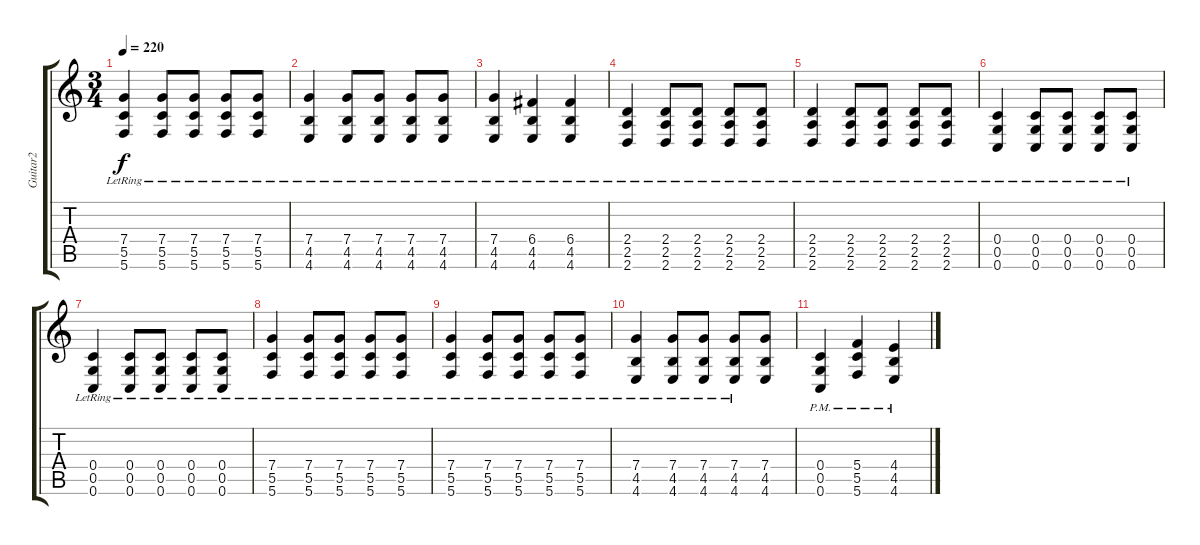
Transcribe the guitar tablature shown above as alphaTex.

\track ("Guitar2" "Guitar2") {instrument distortionguitar}
\staff {score tabs}
\tuning (D4 A3 F3 C3 G2 C2) {hide}
\ts (3 4)
\tempo 220
\clef g2
\ks c
(7.4{lr} 5.5{lr} 5.6{lr}).4{dy f} (7.4{lr} 5.5{lr} 5.6{lr}).8 (7.4{lr} 5.5{lr} 5.6{lr}).8 (7.4{lr} 5.5{lr} 5.6{lr}).8 (7.4{lr} 5.5{lr} 5.6{lr}).8 |
(7.4{lr} 4.5{lr} 4.6{lr}).4 (7.4{lr} 4.5{lr} 4.6{lr}).8 (7.4{lr} 4.5{lr} 4.6{lr}).8 (7.4{lr} 4.5{lr} 4.6{lr}).8 (7.4{lr} 4.5{lr} 4.6{lr}).8 |
(7.4{lr} 4.5{lr} 4.6{lr}).4 (6.4{lr} 4.5{lr} 4.6{lr}).4 (6.4{lr} 4.5{lr} 4.6{lr}).4 |
(2.4{lr} 2.5{lr} 2.6{lr}).4 (2.4{lr} 2.5{lr} 2.6{lr}).8 (2.4{lr} 2.5{lr} 2.6{lr}).8 (2.4{lr} 2.5{lr} 2.6{lr}).8 (2.4{lr} 2.5{lr} 2.6{lr}).8 |
(2.4{lr} 2.5{lr} 2.6{lr}).4 (2.4{lr} 2.5{lr} 2.6{lr}).8 (2.4{lr} 2.5{lr} 2.6{lr}).8 (2.4{lr} 2.5{lr} 2.6{lr}).8 (2.4{lr} 2.5{lr} 2.6{lr}).8 |
(0.4{lr} 0.5{lr} 0.6{lr}).4 (0.4{lr} 0.5{lr} 0.6{lr}).8 (0.4{lr} 0.5{lr} 0.6{lr}).8 (0.4{lr} 0.5{lr} 0.6{lr}).8 (0.4{lr} 0.5{lr} 0.6{lr}).8 |
(0.4{lr} 0.5{lr} 0.6{lr}).4 (0.4{lr} 0.5{lr} 0.6{lr}).8 (0.4{lr} 0.5{lr} 0.6{lr}).8 (0.4{lr} 0.5{lr} 0.6{lr}).8 (0.4{lr} 0.5{lr} 0.6{lr}).8 |
(7.4{lr} 5.5{lr} 5.6{lr}).4 (7.4{lr} 5.5{lr} 5.6{lr}).8 (7.4{lr} 5.5{lr} 5.6{lr}).8 (7.4{lr} 5.5{lr} 5.6{lr}).8 (7.4{lr} 5.5{lr} 5.6{lr}).8 |
(7.4{lr} 5.5{lr} 5.6{lr}).4 (7.4{lr} 5.5{lr} 5.6{lr}).8 (7.4{lr} 5.5{lr} 5.6{lr}).8 (7.4{lr} 5.5{lr} 5.6{lr}).8 (7.4{lr} 5.5{lr} 5.6{lr}).8 |
(7.4{lr} 4.5{lr} 4.6{lr}).4 (7.4{lr} 4.5{lr} 4.6{lr}).8 (7.4{lr} 4.5{lr} 4.6{lr}).8 (7.4{lr} 4.5{lr} 4.6{lr}).8 (7.4 4.5 4.6).8 |
(0.4{pm} 0.5{pm} 0.6{pm}).4 (5.4{pm} 5.5{pm} 5.6{pm}).4 (4.4{pm} 4.5{pm} 4.6{pm}).4
